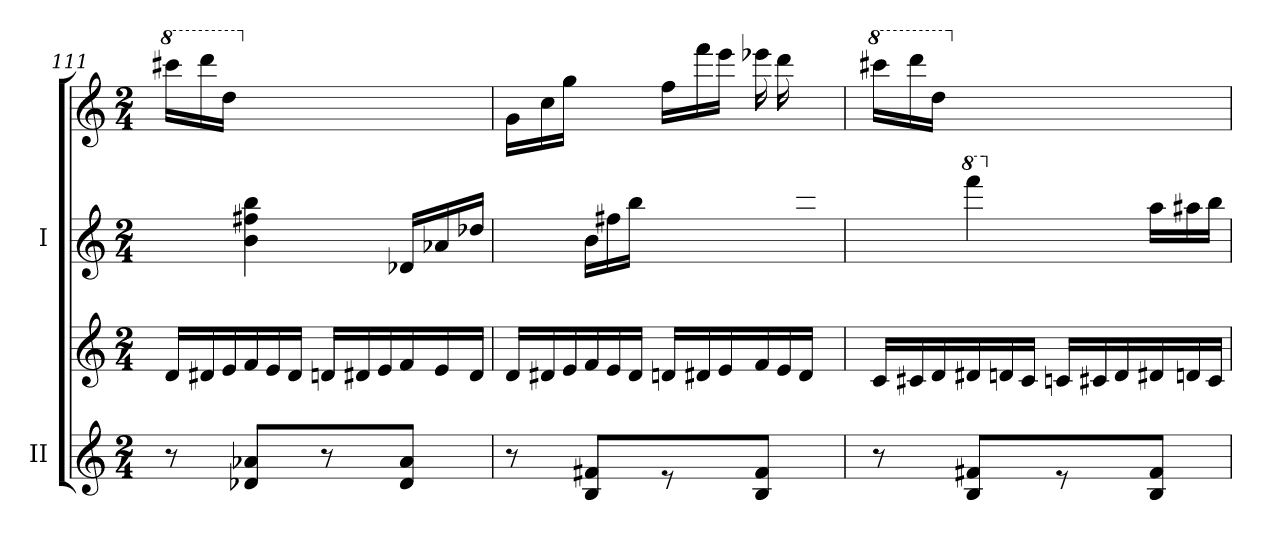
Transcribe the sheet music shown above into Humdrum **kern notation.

**kern	**kern	**kern	**kern
*part2	*part2	*part1	*part1
*staff4	*staff3	*staff2	*staff1
*I"II	*	*I"I	*
*I'II	*	*I'I	*
*clefG2	*clefG2	*clefG2	*clefG2
*k[]	*k[]	*k[]	*k[]
*M2/4	*M2/4	*M2/4	*M2/4
*	*Xtuplet	*	*
*	*	*	*8va
*	*	*	*Xtuplet
=111	=111	=111	=111
8r	24d/LL	8ryy	24cccc#X\LL
.	24d#X/	.	24dddd\
.	24e/	.	24ddd\JJ
*	*	*	*X8va
8d-X/ 8a-X/L	24f/	4b\ 4ff#X\ 4bb\	4ryy
.	24e/	.	.
.	24d#/JJ	.	.
8r	24dn/LL	.	.
.	24d#X/	.	.
.	24e/	.	.
*	*	*Xtuplet	*
8d-/ 8a-/J	24f/	24d-X/LL	8ryy
.	24e/	24a-X/	.
.	24d#/JJ	24dd-X/JJ	.
=112	=112	=112	=112
*	*	*^	*
8r	24d/LL	24%11ryy	8ryy	24g\LL
.	24d#X/	.	.	24cc\
.	24e/	.	.	24gg\JJ
8B/ 8f#X/L	24f/	.	24b\LL	8ryy
.	24e/	.	24ff#X\	.
.	24d#/JJ	.	24bb\JJ	.
8r	24dn/LL	.	4ryy	24ff\LL
.	24d#X/	.	.	24fff\
.	24e/	.	.	24eee\JJ
8B/ 8f#/J	24f/	.	.	24eee-X\LL
.	24e/	.	.	24ddd\
.	24d#/JJ	24ccc#X/JJ	.	24ryy
*	*	*v	*v	*
!!LO:LB:g=z
=113	=113	=113	=113
*	*	*	*8va
8r	24c/LL	8ryy	24cccc#X\LL
.	24c#X/	.	24dddd\
.	24d/	.	24ddd\JJ
*	*	*8va	*
*	*	*	*X8va
8B/ 8f#X/L	24d#X/	4ffff\	4ryy
.	24dn/	.	.
.	24c#/JJ	.	.
8r	24cn/LL	.	.
.	24c#X/	.	.
.	24d/	.	.
*	*	*X8va	*
8B/ 8f#/J	24d#X/	24aa\LL	8ryy
.	24dn/	24aa#X\	.
.	24c#/JJ	24bb\JJ	.
=	=	=	=
*-	*-	*-	*-
